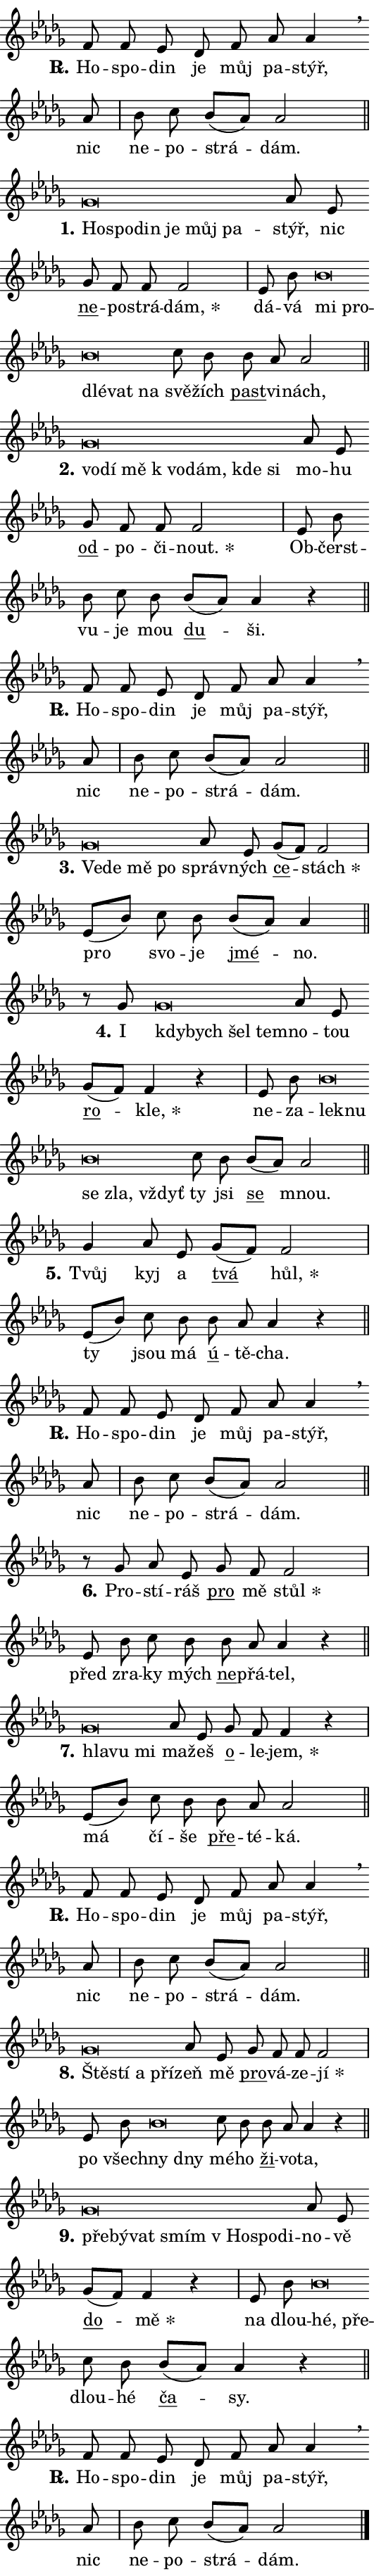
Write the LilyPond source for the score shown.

\version "2.24.0"
\header { tagline = "" }
\paper {
  indent = 0\cm
  top-margin = 0\cm
  right-margin = 0.13\cm % to fit lyric hyphens
  bottom-margin = 0\cm
  left-margin = 0\cm
  paper-width = 9\cm
  page-breaking = #ly:one-page-breaking
  system-system-spacing.basic-distance = #11
  score-system-spacing.basic-distance = #11
  ragged-last = ##f
}


%% Author: Thomas Morley
%% https://lists.gnu.org/archive/html/lilypond-user/2020-05/msg00002.html
#(define (line-position grob)
"Returns position of @var[grob} in current system:
   @code{'start}, if at first time-step
   @code{'end}, if at last time-step
   @code{'middle} otherwise
"
  (let* ((col (ly:item-get-column grob))
         (ln (ly:grob-object col 'left-neighbor))
         (rn (ly:grob-object col 'right-neighbor))
         (col-to-check-left (if (ly:grob? ln) ln col))
         (col-to-check-right (if (ly:grob? rn) rn col))
         (break-dir-left
           (and
             (ly:grob-property col-to-check-left 'non-musical #f)
             (ly:item-break-dir col-to-check-left)))
         (break-dir-right
           (and
             (ly:grob-property col-to-check-right 'non-musical #f)
             (ly:item-break-dir col-to-check-right))))
        (cond ((eqv? 1 break-dir-left) 'start)
              ((eqv? -1 break-dir-right) 'end)
              (else 'middle))))

#(define (tranparent-at-line-position vctor)
  (lambda (grob)
  "Relying on @code{line-position} select the relevant enry from @var{vctor}.
Used to determine transparency,"
    (case (line-position grob)
      ((end) (not (vector-ref vctor 0)))
      ((middle) (not (vector-ref vctor 1)))
      ((start) (not (vector-ref vctor 2))))))

noteHeadBreakVisibility =
#(define-music-function (break-visibility)(vector?)
"Makes @code{NoteHead}s transparent relying on @var{break-visibility}"
#{
  \override NoteHead.transparent =
    #(tranparent-at-line-position break-visibility)
#})

#(define delete-ledgers-for-transparent-note-heads
  (lambda (grob)
    "Reads whether a @code{NoteHead} is transparent.
If so this @code{NoteHead} is removed from @code{'note-heads} from
@var{grob}, which is supposed to be @code{LedgerLineSpanner}.
As a result ledgers are not printed for this @code{NoteHead}"
    (let* ((nhds-array (ly:grob-object grob 'note-heads))
           (nhds-list
             (if (ly:grob-array? nhds-array)
                 (ly:grob-array->list nhds-array)
                 '()))
           ;; Relies on the transparent-property being done before
           ;; Staff.LedgerLineSpanner.after-line-breaking is executed.
           ;; This is fragile ...
           (to-keep
             (remove
               (lambda (nhd)
                 (ly:grob-property nhd 'transparent #f))
               nhds-list)))
      ;; TODO find a better method to iterate over grob-arrays, similiar
      ;; to filter/remove etc for lists
      ;; For now rebuilt from scratch
      (set! (ly:grob-object grob 'note-heads)  '())
      (for-each
        (lambda (nhd)
          (ly:pointer-group-interface::add-grob grob 'note-heads nhd))
        to-keep))))

squashNotes = {
  \override NoteHead.X-extent = #'(-0.2 . 0.2)
  \override NoteHead.Y-extent = #'(-0.75 . 0)
  \override NoteHead.stencil =
    #(lambda (grob)
       (let ((pos (ly:grob-property grob 'staff-position)))
         (begin
           (if (< pos -7) (display "ERROR: Lower brevis then expected\n") (display ""))
           (if (<= pos -6) ly:text-interface::print ly:note-head::print))))
}
unSquashNotes = {
  \revert NoteHead.X-extent
  \revert NoteHead.Y-extent
  \revert NoteHead.stencil
}

hideNotes = \noteHeadBreakVisibility #begin-of-line-visible
unHideNotes = \noteHeadBreakVisibility #all-visible

% work-around for resetting accidentals
% https://lilypond.org/doc/v2.23/Documentation/notation/displaying-rhythms#unmetered-music
cadenzaMeasure = {
  \cadenzaOff
  \partial 1024 s1024
  \cadenzaOn
}

#(define-markup-command (accent layout props text) (markup?)
  "Underline accented syllable"
  (interpret-markup layout props
    #{\markup \override #'(offset . 4.3) \underline { #text }#}))

responsum = \markup \concat {
  "R" \hspace #-1.05 \path #0.1 #'((moveto 0 0.07) (lineto 0.9 0.8)) \hspace #0.05 "."
}

spaceSize = #0.6828661417322834 % exact space size for TeX Gyre Schola

\layout {
  \context {
    \Staff
    \remove "Time_signature_engraver"
    \override LedgerLineSpanner.after-line-breaking = #delete-ledgers-for-transparent-note-heads
  }
  \context {
    \Lyrics {
      \override LyricSpace.minimum-distance = \spaceSize
      \override LyricText.font-name = #"TeX Gyre Schola"
      \override LyricText.font-size = 1
      \override StanzaNumber.font-name = #"TeX Gyre Schola Bold"
      \override StanzaNumber.font-size = 1
    }
  }
  \context {
    \Score 
    \override NoteHead.text =
      #(lambda (grob) 
        (let ((pos (ly:grob-property grob 'staff-position)))
          #{\markup {
            \combine
              \halign #-0.55 \raise #(if (= pos -6) 0 0.5) \override #'(thickness . 2) \draw-line #'(3.2 . 0)
              \musicglyph "noteheads.sM1"
          }#}))
  }
}

% magnetic-lyrics.ily
%
%   written by
%     Jean Abou Samra <jean@abou-samra.fr>
%     Werner Lemberg <wl@gnu.org>
%
%   adapted by
%     Jiri Hon <jiri.hon@gmail.com>
%
% Version 2022-Apr-15

% https://www.mail-archive.com/lilypond-user@gnu.org/msg149350.html

#(define (Left_hyphen_pointer_engraver context)
   "Collect syllable-hyphen-syllable occurrences in lyrics and store
them in properties.  This engraver only looks to the left.  For
example, if the lyrics input is @code{foo -- bar}, it does the
following.

@itemize @bullet
@item
Set the @code{text} property of the @code{LyricHyphen} grob between
@q{foo} and @q{bar} to @code{foo}.

@item
Set the @code{left-hyphen} property of the @code{LyricText} grob with
text @q{foo} to the @code{LyricHyphen} grob between @q{foo} and
@q{bar}.
@end itemize

Use this auxiliary engraver in combination with the
@code{lyric-@/text::@/apply-@/magnetic-@/offset!} hook."
   (let ((hyphen #f)
         (text #f))
     (make-engraver
      (acknowledgers
       ((lyric-syllable-interface engraver grob source-engraver)
        (set! text grob)))
      (end-acknowledgers
       ((lyric-hyphen-interface engraver grob source-engraver)
        ;(when (not (grob::has-interface grob 'lyric-space-interface))
          (set! hyphen grob)));)
      ((stop-translation-timestep engraver)
       (when (and text hyphen)
         (ly:grob-set-object! text 'left-hyphen hyphen))
       (set! text #f)
       (set! hyphen #f)))))

#(define (lyric-text::apply-magnetic-offset! grob)
   "If the space between two syllables is less than the value in
property @code{LyricText@/.details@/.squash-threshold}, move the right
syllable to the left so that it gets concatenated with the left
syllable.

Use this function as a hook for
@code{LyricText@/.after-@/line-@/breaking} if the
@code{Left_@/hyphen_@/pointer_@/engraver} is active."
   (let ((hyphen (ly:grob-object grob 'left-hyphen #f)))
     (when hyphen
       (let ((left-text (ly:spanner-bound hyphen LEFT)))
         (when (grob::has-interface left-text 'lyric-syllable-interface)
           (let* ((common (ly:grob-common-refpoint grob left-text X))
                  (this-x-ext (ly:grob-extent grob common X))
                  (left-x-ext
                   (begin
                     ;; Trigger magnetism for left-text.
                     (ly:grob-property left-text 'after-line-breaking)
                     (ly:grob-extent left-text common X)))
                  ;; `delta` is the gap width between two syllables.
                  (delta (- (interval-start this-x-ext)
                            (interval-end left-x-ext)))
                  (details (ly:grob-property grob 'details))
                  (threshold (assoc-get 'squash-threshold details 0.2)))
             (when (< delta threshold)
               (let* (;; We have to manipulate the input text so that
                      ;; ligatures crossing syllable boundaries are not
                      ;; disabled.  For languages based on the Latin
                      ;; script this is essentially a beautification.
                      ;; However, for non-Western scripts it can be a
                      ;; necessity.
                      (lt (ly:grob-property left-text 'text))
                      (rt (ly:grob-property grob 'text))
                      (is-space (grob::has-interface hyphen 'lyric-space-interface))
                      (space (if is-space " " ""))
                      (extra-delta (if is-space spaceSize 0))
                      ;; Append new syllable.
                      (ltrt-space (if (and (string? lt) (string? rt))
                                (string-append lt space rt)
                                (make-concat-markup (list lt space rt))))
                      ;; Right-align `ltrt` to the right side.
                      (ltrt-space-markup (grob-interpret-markup
                               grob
                               (make-translate-markup
                                (cons (interval-length this-x-ext) 0)
                                (make-right-align-markup ltrt-space)))))
                 (begin
                   ;; Don't print `left-text`.
                   (ly:grob-set-property! left-text 'stencil #f)
                   ;; Set text and stencil (which holds all collected
                   ;; syllables so far) and shift it to the left.
                   (ly:grob-set-property! grob 'text ltrt-space)
                   (ly:grob-set-property! grob 'stencil ltrt-space-markup)
                   (ly:grob-translate-axis! grob (- (- delta extra-delta)) X))))))))))


#(define (lyric-hyphen::displace-bounds-first grob)
   ;; Make very sure this callback isn't triggered too early.
   (let ((left (ly:spanner-bound grob LEFT))
         (right (ly:spanner-bound grob RIGHT)))
     (ly:grob-property left 'after-line-breaking)
     (ly:grob-property right 'after-line-breaking)
     (ly:lyric-hyphen::print grob)))

squashThreshold = #0.4

\layout {
  \context {
    \Lyrics
    \consists #Left_hyphen_pointer_engraver
    \override LyricText.after-line-breaking =
      #lyric-text::apply-magnetic-offset!
    \override LyricHyphen.stencil = #lyric-hyphen::displace-bounds-first
    \override LyricText.details.squash-threshold = \squashThreshold
    \override LyricHyphen.minimum-distance = 0
    \override LyricHyphen.minimum-length = \squashThreshold
  }
}

squashText = \override LyricText.details.squash-threshold = 9999
unSquashText = \override LyricText.details.squash-threshold = \squashThreshold

leftText = \override LyricText.self-alignment-X = #LEFT
unLeftText = \revert LyricText.self-alignment-X

starOffset = #(lambda (grob) 
                (let ((x_offset (ly:self-alignment-interface::aligned-on-x-parent grob)))
                  (if (= x_offset 0) 0 (+ x_offset 1.2))))

star = #(define-music-function (syllable)(string?)
"Append star separator at the end of a syllable"
#{
  \once \override LyricText.X-offset = #starOffset
  \lyricmode { \markup {
    #syllable
    \override #'((font-name . "TeX Gyre Schola Bold")) \hspace #0.2 \lower #0.65 \larger "*"
  } }
#})

starAccent = #(define-music-function (syllable)(string?)
"Append star separator at the end of a syllable and make accent"
#{
  \once \override LyricText.X-offset = #starOffset
  \lyricmode { \markup {
    \accent #syllable
    \override #'((font-name . "TeX Gyre Schola Bold")) \hspace #0.2 \lower #0.65 \larger "*"
  } }
#})

breath = #(define-music-function (syllable)(string?)
"Append breathing indicator at the end of a syllable"
#{
  \lyricmode { \markup { #syllable "+" } }
#})

optionalBreath = #(define-music-function (syllable)(string?)
"Append optional breathing indicator at the end of a syllable"
#{
  \lyricmode { \markup { #syllable "(+)" } }
#})


\score {
    <<
        \new Voice = "melody" { \cadenzaOn \key des \major \relative { f'8 f es des f as as4 \breathe \bar "" as8 \cadenzaMeasure \bar "|" bes c bes[( as)] as2 \cadenzaMeasure \bar "||" \break } }
        \new Lyrics \lyricsto "melody" { \lyricmode { \set stanza = \responsum
Ho -- spo -- din je můj pa -- stýř, nic ne -- po -- strá -- dám. } }
    >>
    \layout {}
}

\score {
    <<
        \new Voice = "melody" { \cadenzaOn \key des \major \relative { \squashNotes ges'\breve*1/16 \hideNotes \breve*1/16 \bar "" \breve*1/16 \bar "" \breve*1/16 \bar "" \breve*1/16 \breve*1/16 \bar "" \unHideNotes \unSquashNotes as8 es \bar "" ges f f f2 \cadenzaMeasure \bar "|" es8 bes' \bar "" \squashNotes bes\breve*1/16 \hideNotes \breve*1/16 \bar "" \breve*1/16 \bar "" \breve*1/16 \breve*1/16 \bar "" \unHideNotes \unSquashNotes c8 bes \bar "" bes as as2 \cadenzaMeasure \bar "||" \break } }
        \new Lyrics \lyricsto "melody" { \lyricmode { \set stanza = "1."
\leftText Ho -- \squashText spo -- din je můj pa -- \unLeftText \unSquashText stýř, nic \markup \accent ne -- po -- strá -- \star dám, dá -- vá \leftText mi \squashText pro -- dlé -- vat na \unLeftText \unSquashText svě -- žích \markup \accent past -- vi -- nách, } }
    >>
    \layout {}
}

\score {
    <<
        \new Voice = "melody" { \cadenzaOn \key des \major \relative { \squashNotes ges'\breve*1/16 \hideNotes \breve*1/16 \bar "" \breve*1/16 \bar "" \breve*1/16 \bar "" \breve*1/16 \bar "" \breve*1/16 \breve*1/16 \bar "" \unHideNotes \unSquashNotes as8 es \bar "" ges f f f2 \cadenzaMeasure \bar "|" es8 bes' \bar "" bes c8 bes \bar "" bes[( as)] as4 r \cadenzaMeasure \bar "||" \break } }
        \new Lyrics \lyricsto "melody" { \lyricmode { \set stanza = "2."
\leftText vo -- \squashText dí mě "k vo" -- dám, kde si \unLeftText \unSquashText mo -- hu \markup \accent od -- po -- či -- \star nout. Ob -- čerst -- vu -- je mou \markup \accent du -- ši. } }
    >>
    \layout {}
}

\score {
    <<
        \new Voice = "melody" { \cadenzaOn \key des \major \relative { f'8 f es des f as as4 \breathe \bar "" as8 \cadenzaMeasure \bar "|" bes c bes[( as)] as2 \cadenzaMeasure \bar "||" \break } }
        \new Lyrics \lyricsto "melody" { \lyricmode { \set stanza = \responsum
Ho -- spo -- din je můj pa -- stýř, nic ne -- po -- strá -- dám. } }
    >>
    \layout {}
}

\score {
    <<
        \new Voice = "melody" { \cadenzaOn \key des \major \relative { \squashNotes ges'\breve*1/16 \hideNotes \breve*1/16 \bar "" \breve*1/16 \breve*1/16 \bar "" \unHideNotes \unSquashNotes as8 es \bar "" ges[( f)] f2 \cadenzaMeasure \bar "|" es8[( bes'8)] c8 bes \bar "" bes[( as)] as4 \cadenzaMeasure \bar "||" \break } }
        \new Lyrics \lyricsto "melody" { \lyricmode { \set stanza = "3."
\leftText Ve -- \squashText de mě po \unLeftText \unSquashText správ -- ných \markup \accent ce -- \star stách pro svo -- je \markup \accent jmé -- no. } }
    >>
    \layout {}
}

\score {
    <<
        \new Voice = "melody" { \cadenzaOn \key des \major \relative { r8 ges'8 \squashNotes ges\breve*1/16 \hideNotes \breve*1/16 \bar "" \breve*1/16 \breve*1/16 \bar "" \unHideNotes \unSquashNotes as8 es \bar "" ges[( f)] f4 r \cadenzaMeasure \bar "|" es8 bes' \bar "" \squashNotes bes\breve*1/16 \hideNotes \breve*1/16 \bar "" \breve*1/16 \bar "" \breve*1/16 \breve*1/16 \bar "" \unHideNotes \unSquashNotes c8 bes \bar "" bes[( as)] as2 \cadenzaMeasure \bar "||" \break } }
        \new Lyrics \lyricsto "melody" { \lyricmode { \set stanza = "4."
I \leftText kdy -- \squashText bych šel tem -- \unLeftText \unSquashText no -- tou \markup \accent ro -- \star kle, ne -- za -- \leftText lek -- \squashText nu se zla, vždyť \unLeftText \unSquashText ty jsi \markup \accent se mnou. } }
    >>
    \layout {}
}

\score {
    <<
        \new Voice = "melody" { \cadenzaOn \key des \major \relative { ges'4 as8 es \bar "" ges[( f)] f2 \cadenzaMeasure \bar "|" es8[( bes'8)] c8 bes \bar "" bes as as4 r \cadenzaMeasure \bar "||" \break } }
        \new Lyrics \lyricsto "melody" { \lyricmode { \set stanza = "5."
Tvůj kyj a \markup \accent tvá \star hůl, ty jsou má \markup \accent ú -- tě -- cha. } }
    >>
    \layout {}
}

\score {
    <<
        \new Voice = "melody" { \cadenzaOn \key des \major \relative { f'8 f es des f as as4 \breathe \bar "" as8 \cadenzaMeasure \bar "|" bes c bes[( as)] as2 \cadenzaMeasure \bar "||" \break } }
        \new Lyrics \lyricsto "melody" { \lyricmode { \set stanza = \responsum
Ho -- spo -- din je můj pa -- stýř, nic ne -- po -- strá -- dám. } }
    >>
    \layout {}
}

\score {
    <<
        \new Voice = "melody" { \cadenzaOn \key des \major \relative { r8 ges' as8 es \bar "" ges f f2 \cadenzaMeasure \bar "|" es8 bes'8 c8 bes \bar "" bes as as4 r \cadenzaMeasure \bar "||" \break } }
        \new Lyrics \lyricsto "melody" { \lyricmode { \set stanza = "6."
Pro -- stí -- ráš \markup \accent pro mě \star stůl před zra -- ky mých \markup \accent ne -- přá -- tel, } }
    >>
    \layout {}
}

\score {
    <<
        \new Voice = "melody" { \cadenzaOn \key des \major \relative { \squashNotes ges'\breve*1/16 \hideNotes \breve*1/16 \breve*1/16 \bar "" \unHideNotes \unSquashNotes as8 es \bar "" ges f f4 r \cadenzaMeasure \bar "|" es8[( bes'8)] c8 bes \bar "" bes as as2 \cadenzaMeasure \bar "||" \break } }
        \new Lyrics \lyricsto "melody" { \lyricmode { \set stanza = "7."
\leftText hla -- \squashText vu mi \unLeftText \unSquashText ma -- žeš \markup \accent o -- le -- \star jem, má čí -- še \markup \accent pře -- té -- ká. } }
    >>
    \layout {}
}

\score {
    <<
        \new Voice = "melody" { \cadenzaOn \key des \major \relative { f'8 f es des f as as4 \breathe \bar "" as8 \cadenzaMeasure \bar "|" bes c bes[( as)] as2 \cadenzaMeasure \bar "||" \break } }
        \new Lyrics \lyricsto "melody" { \lyricmode { \set stanza = \responsum
Ho -- spo -- din je můj pa -- stýř, nic ne -- po -- strá -- dám. } }
    >>
    \layout {}
}

\score {
    <<
        \new Voice = "melody" { \cadenzaOn \key des \major \relative { \squashNotes ges'\breve*1/16 \hideNotes \breve*1/16 \bar "" \breve*1/16 \breve*1/16 \bar "" \unHideNotes \unSquashNotes as8 es \bar "" ges f f f2 \cadenzaMeasure \bar "|" es8 bes' \bar "" \squashNotes bes\breve*1/16 \hideNotes \breve*1/16 \bar "" \unHideNotes \unSquashNotes c8 bes \bar "" bes as as4 r \cadenzaMeasure \bar "||" \break } }
        \new Lyrics \lyricsto "melody" { \lyricmode { \set stanza = "8."
\leftText Ště -- \squashText stí a pří -- \unLeftText \unSquashText zeň mě \markup \accent pro -- vá -- ze -- \star jí po všech -- \leftText ny \squashText dny \unLeftText \unSquashText mé -- ho \markup \accent ži -- vo -- ta, } }
    >>
    \layout {}
}

\score {
    <<
        \new Voice = "melody" { \cadenzaOn \key des \major \relative { \squashNotes ges'\breve*1/16 \hideNotes \breve*1/16 \bar "" \breve*1/16 \bar "" \breve*1/16 \bar "" \breve*1/16 \bar "" \breve*1/16 \breve*1/16 \bar "" \unHideNotes \unSquashNotes as8 es \bar "" ges[( f)] f4 r \cadenzaMeasure \bar "|" es8 bes' \bar "" \squashNotes bes\breve*1/16 \hideNotes \breve*1/16 \bar "" \unHideNotes \unSquashNotes c8 bes \bar "" bes[( as)] as4 r \cadenzaMeasure \bar "||" \break } }
        \new Lyrics \lyricsto "melody" { \lyricmode { \set stanza = "9."
\leftText pře -- \squashText bý -- vat smím "v Ho" -- spo -- di -- \unLeftText \unSquashText no -- vě \markup \accent do -- \star mě na dlou -- \leftText hé, \squashText pře -- \unLeftText \unSquashText dlou -- hé \markup \accent ča -- sy. } }
    >>
    \layout {}
}

\score {
    <<
        \new Voice = "melody" { \cadenzaOn \key des \major \relative { f'8 f es des f as as4 \breathe \bar "" as8 \cadenzaMeasure \bar "|" bes c bes[( as)] as2 \cadenzaMeasure \bar "||" \break } \bar "|." }
        \new Lyrics \lyricsto "melody" { \lyricmode { \set stanza = \responsum
Ho -- spo -- din je můj pa -- stýř, nic ne -- po -- strá -- dám. } }
    >>
    \layout {}
}
